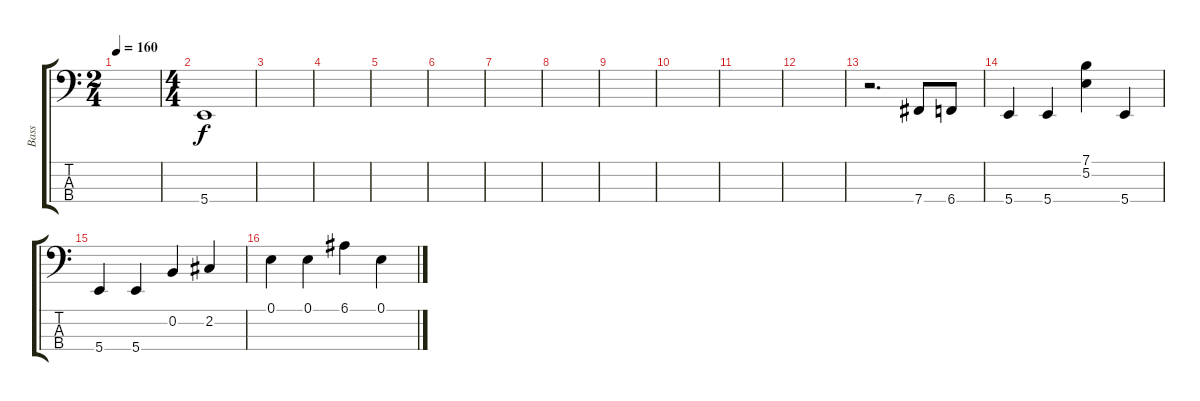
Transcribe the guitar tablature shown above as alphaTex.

\track ("Bass" "Bass") {instrument slapbass2}
\staff {score tabs}
\tuning (E2 B1 Gb1 B0) {hide}
\ts (2 4)
\tempo 160
\clef f4
\ks c
|
\ts (4 4)
5.4.1 |
|
|
|
|
|
|
|
|
|
|
r.2{d} 7.4.8 6.4.8 |
5.4.4 5.4.4 (7.1 5.2).4 5.4.4 |
5.4.4 5.4.4 0.2.4 2.2.4 |
0.1.4 0.1.4 6.1.4 0.1.4
